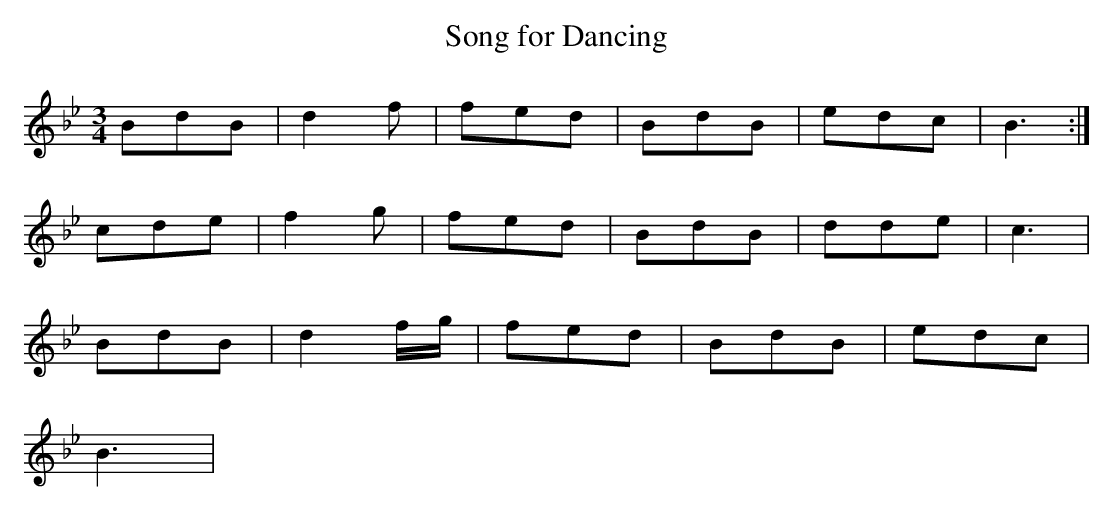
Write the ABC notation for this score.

X:1
T: Song for Dancing
M: 3/4
L: 1/8
K: Bb % 2 flats
V: 1
BdB|d2f|fed|BdB|edc|B3:|
cde|f2g|fed|BdB|dde|c3|
BdB|d2f/2g/2|fed|BdB|edc|
B3|
